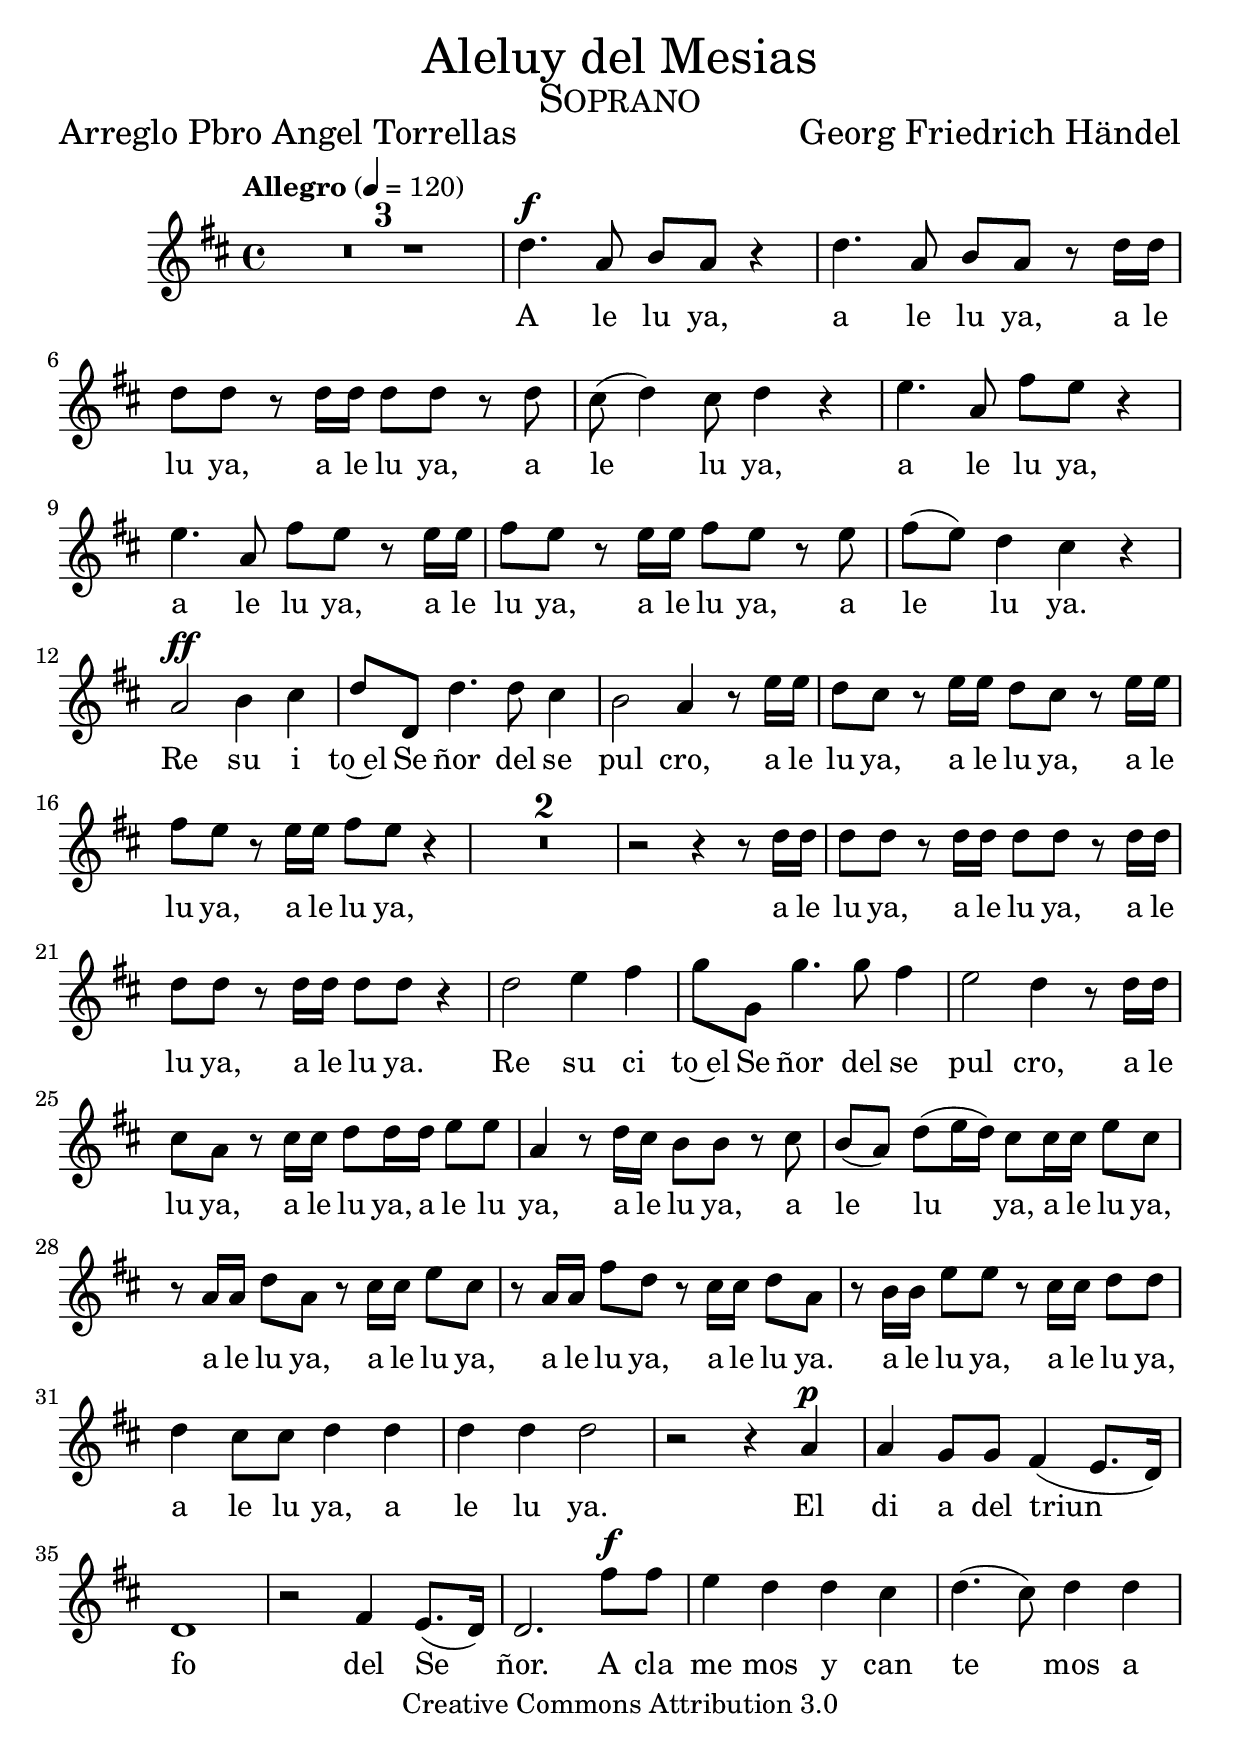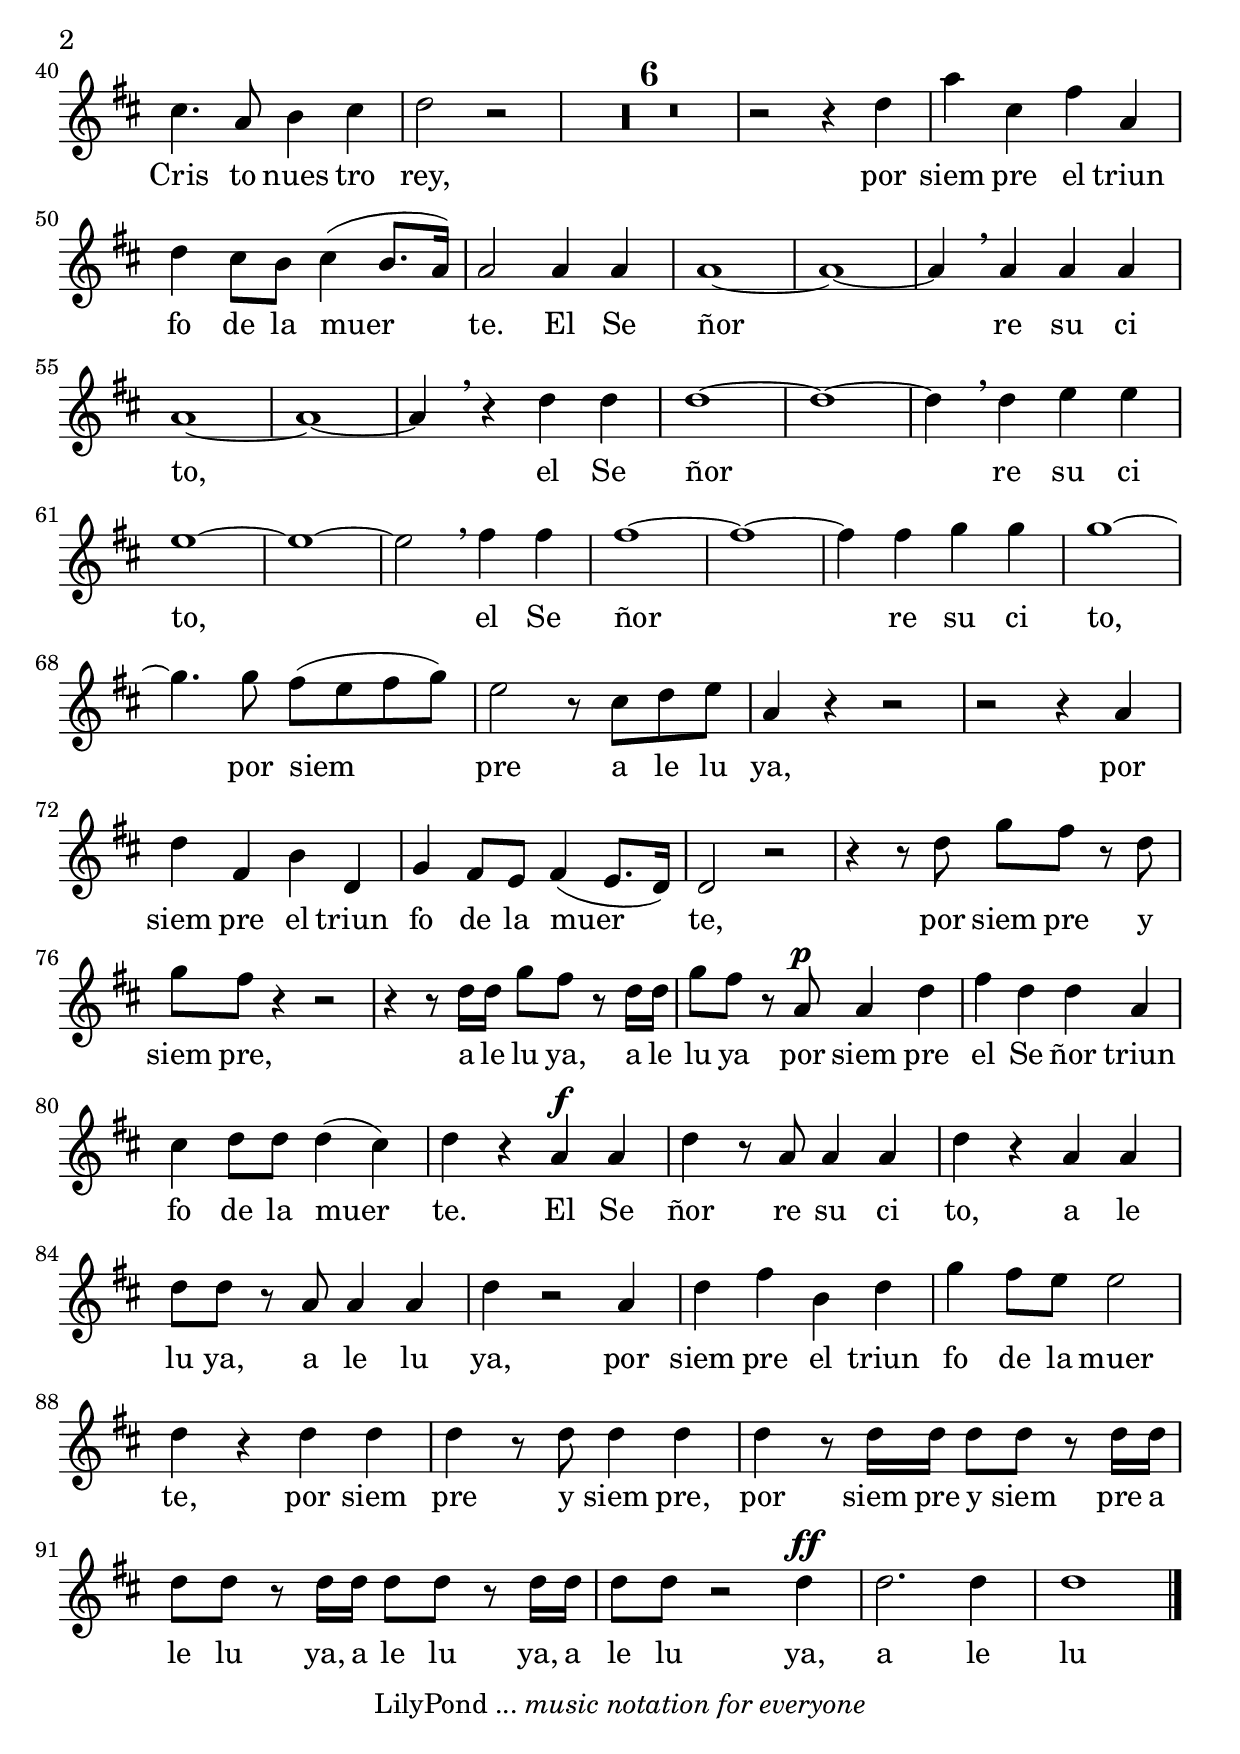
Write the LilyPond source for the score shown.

% ****************************************************************
%	Ave verum corpus - Soprano
%	by serach.sam@
% ****************************************************************
\language "espanol"
\version "2.19.32"

% --- Includes

% --- Musica
soprano_music = \relative do'' {
  \compressFullBarRests
  \dynamicUp
  %Escribir la musica aqui...
  R1*3				  %3
  re4.\f la8 si la r4		| %4
  re4. la8 si la r re16 re	| %5
  re8 re r re16 re re8 re r re	|
  dos8( re4) dos8 re4 r		|
  mi4. la,8 fas' mi r4		|
  mi4. la,8 fas' mi r mi16 mi	|
  fas8 mi r mi16 mi fas8 mi r mi| %10
  fas8( mi) re4 dos r		|
  la2\ff si4 dos		|
  re8 re, re'4. re8 dos4	|
  si2 la4 r8 mi'16 mi		|
  re8 dos r mi16 mi re8 dos r mi16 mi| %15
  fas8 mi r mi16 mi fas8 mi r4	|
  R1*2				|
  r2 r4 r8 re16 re			|
  re8 re r re16 re re8 re r re16 re| %20
  re8 re r re16 re re8 re r4	|
  re2 mi4 fas			|
  sol8 sol, sol'4. sol8 fas4	|
  mi2 re4 r8 re16 re		|
  dos8 la r dos16 dos re8 re16 re mi8 mi| %25
  la,4 r8 re16 dos si8 si r dos	|
  si8( la) re8( mi16 re) dos8 dos16 dos mi8 dos|
  r8 la16 la re8 la r dos16 dos mi8 dos|
  r8 la16 la fas'8 re r dos16 dos re8 la|
  r8 si16 si mi8 mi r dos16 dos re8 re| %30
  re4 dos8 dos re4 re		|
  re4 re re2			|
  r2 r4 la4\p			|
  la4 sol8 sol fas4( mi8. re16)	|
  re1				| %35
  r2 fas4 mi8.( re16) 		|
  re2. fas'8\f fas		|
  mi4 re re dos			|
  re4.( dos8) re4 re		|
  dos4. la8 si4 dos		| %40
  re2 r				|
  R1*6				| %47
  r2 r4 re4			|
  la'4 dos, fas la,		|
  re4 dos8 si dos4( si8. la16)	| %50
  la2 la4 la			|
  la1~				|
  la1~				|
  la4 \breathe la la la		|
  la1~				| %55
  la1~				|
  la4 \breathe r re re		|
  re1~				|
  re1~ 				|
  re4 \breathe re mi mi		| %60
  mi1~				|
  mi1~ 				|
  mi2 \breathe fas4 fas		|
  fas1~				|
  fas1~				| %65
  fas4 fas sol sol		|
  sol1~				|
  sol4. sol8 fas( mi fas sol)	|
  mi2 r8 dos re mi		|
  la,4 r4 r2			| %70
  r2 r4 la			|
  re4 fas, si re,			|
  sol4 fas8 mi fas4( mi8. re16)	|
  re2 r2			|
  r4 r8 re' sol fas r re		| %75
  sol8 fas r4 r2		|
  r4 r8 re16 re sol8 fas r re16 re|
  sol8 fas r la,\p la4 re	|
  fas4 re re la			|
  dos4 re8 re re4( dos)		| %80
  re4 r la\f la			|
  re4 r8 la la4 la		|
  re4 r la la 			|
  re8 re r la la4 la		|
  re4 r2 la4			| %85
  re4 fas si, re			|
  sol4 fas8 mi mi2		|
  re4 r re re			|
  re4 r8 re re4 re		|
  re4 r8 re16 re re8 re r re16 re| %90
  re8 re r re16 re re8 re r re16 re| %91
  re8 re r2 re4\ff		| %92
  re2. re4			| %93
  re1				| %94
}

soprano_letra = \lyricmode { 
  A le lu ya, a le lu ya, a le lu ya, a le lu ya, a le lu ya,
  a le lu ya, a le lu ya, a le lu ya, a le lu ya, a le lu ya.
  Re su i to~el Se ñor del se pul cro,
  a le lu ya, a le lu ya, a le lu ya, a le lu ya,
  a le lu ya, a le lu ya, a le lu ya, a le lu ya.
  Re su ci to~el Se ñor del se pul cro,
  a le lu ya, a le lu ya, a le lu ya, a le lu ya, a le lu ya,
  a le lu ya, a le lu ya, a le lu ya, a le lu ya, a le lu ya.
  a le lu ya, a le lu ya, a le lu ya, a le lu ya.
  El di a del triun fo del Se ñor.
  A cla me mos y can te mos a Cris to nues tro rey,
  por siem pre el triun fo de la muer te.
  El Se ñor re su ci to, el Se ñor re su ci to, 
  el Se ñor re su ci to, por siem pre a le lu ya,
  por siem pre el triun fo de la muer te,
  por siem pre y siem pre, a le lu ya, a le lu ya
  por siem pre el Se ñor triun fo de la muer te.
  El Se ñor re su ci to, a le lu ya, a le lu ya,
  por siem pre el triun fo de la muer te, 
  por siem pre y siem pre, por siem pre y siem pre
  a le lu ya, a le lu ya, a le lu ya, a le lu ya, a le lu ya.
}


% --- Tamaño del pentagrama
#(set-global-staff-size 24)

% --- Parametro globales
global = { \key re \major \tempo "Allegro" 4=120 \time 4/4 s1*94 \bar "|." }

% --- Cabecera
\markup { \fill-line { \center-column { \fontsize #5 "Aleluy del Mesias" \fontsize #3 \smallCaps "Soprano" } } }
\markup { \fill-line { \center-column { \fontsize #2 "Arreglo Pbro Angel Torrellas" } \center-column { \fontsize #2 "Georg Friedrich Händel" } } }
\header {
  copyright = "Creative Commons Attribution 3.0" 
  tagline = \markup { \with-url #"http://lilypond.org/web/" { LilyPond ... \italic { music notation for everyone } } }
  breakbefore = ##t
}

% --- Partitura
\score {
  <<
    \new Staff { <<
      \set Staff.midiInstrument = #"piano"
      \new Voice = "soprano" <<
        \global
        \soprano_music
      >>
      \new Lyrics \lyricsto "soprano" \soprano_letra
    >>}
  >>
  \midi {}
  \layout {}
}

% --- Pagina
\paper {
  #( set-default-paper-size "letter" )
}